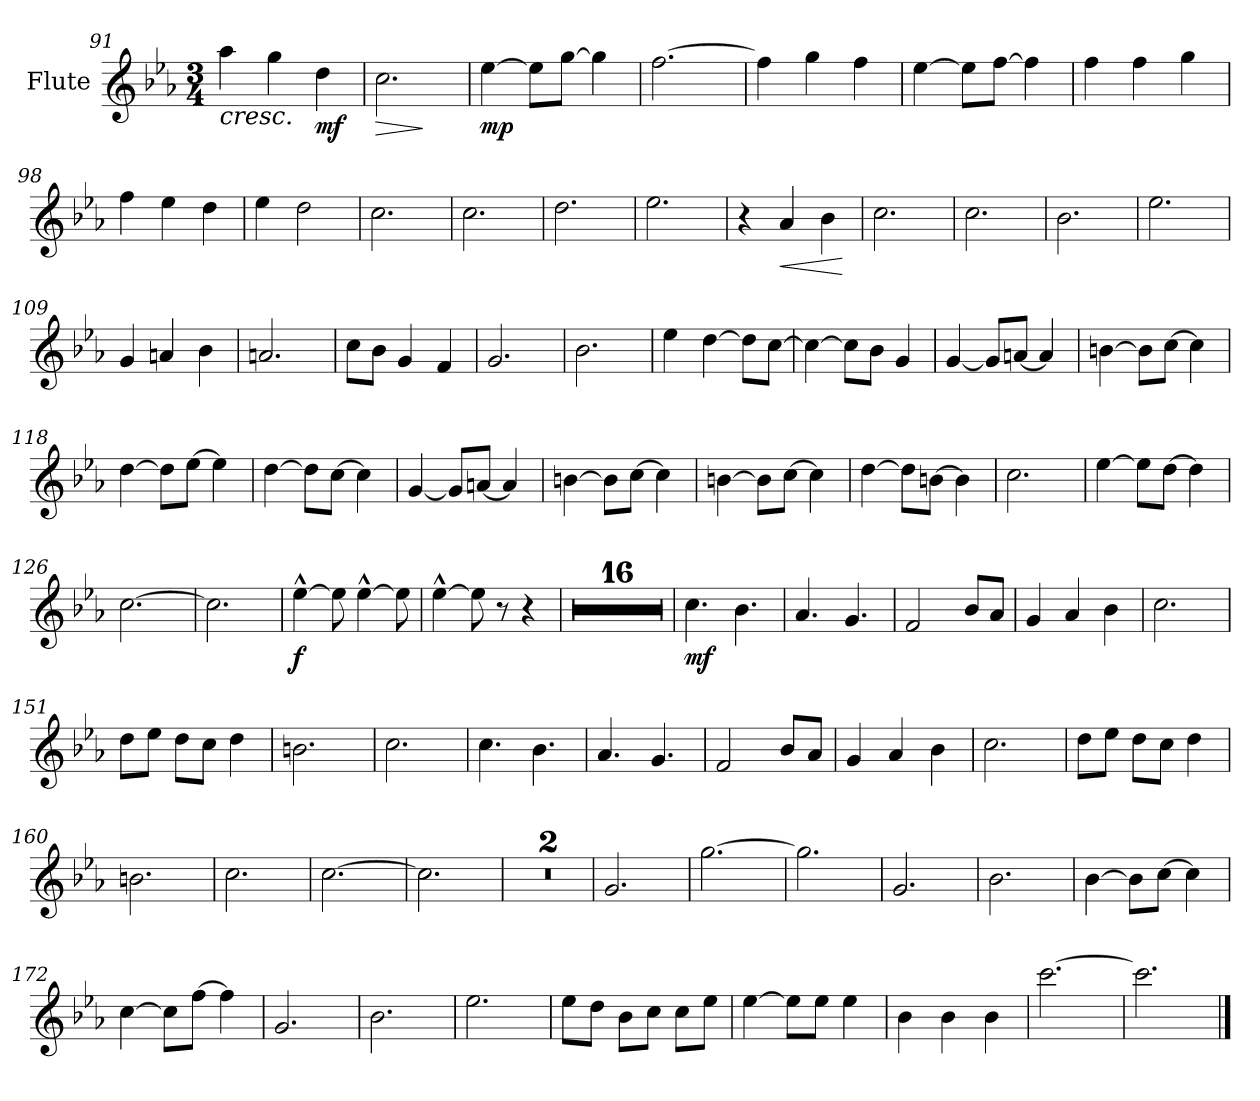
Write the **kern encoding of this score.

**kern	**dynam
*part1	*part1
*staff1	*staff1
*I"Flute	*
*I'Fl.	*
*clefG2	*
*k[b-e-a-]	*
*M3/4	*
=91	=91
!	!LO:HP:b
4aa-\	<
4gg\	.
!	!LO:DY:b
4dd\	mf
.	[
=92	=92
!	!LO:HP:b
2.cc\	>
.	]
=93	=93
!	!LO:DY:b
[4ee-\	mp
8ee-\L]	.
[8gg\J	.
4gg\]	.
=94	=94
[2.ff\	.
=95	=95
4ff\]	.
4gg\	.
4ff\	.
=96	=96
[4ee-\	.
8ee-\L]	.
[8ff\J	.
4ff\]	.
=97	=97
4ff\	.
4ff\	.
4gg\	.
=98	=98
4ff\	.
4ee-\	.
4dd\	.
!!LO:PB:g=z
=99	=99
4ee-\	.
2dd\	.
=100	=100
2.cc\	.
=101	=101
2.cc\	.
=102	=102
2.dd\	.
=103	=103
2.ee-\	.
=104	=104
4r	.
!	!LO:HP:b
4a-/	<
4b-\	.
.	[
=105	=105
2.cc\	.
=106	=106
2.cc\	.
=107	=107
2.b-\	.
=108	=108
2.ee-\	.
=109	=109
4g/	.
4an/	.
4b-\	.
=110	=110
2.an/	.
=111	=111
8cc\L	.
8b-\J	.
4g/	.
4f/	.
=112	=112
2.g/	.
!!LO:LB:g=z
=113	=113
2.b-\	.
=114	=114
4ee-\	.
[4dd\	.
8dd\L]	.
[8cc\J	.
=115	=115
4cc\_	.
8cc\L]	.
8b-\J	.
4g/	.
=116	=116
[4g/	.
8g/L]	.
[8an/J	.
4a/]	.
=117	=117
[4bn\	.
8b\L]	.
[8cc\J	.
4cc\]	.
=118	=118
[4dd\	.
8dd\L]	.
[8ee-\J	.
4ee-\]	.
=119	=119
[4dd\	.
8dd\L]	.
[8cc\J	.
4cc\]	.
=120	=120
[4g/	.
8g/L]	.
[8an/J	.
4a/]	.
=121	=121
[4bn\	.
8b\L]	.
[8cc\J	.
4cc\]	.
!!LO:LB:g=z
=122	=122
[4bn\	.
8b\L]	.
[8cc\J	.
4cc\]	.
=123	=123
[4dd\	.
8dd\L]	.
[8bn\J	.
4b\]	.
=124	=124
2.cc\	.
=125	=125
[4ee-\	.
8ee-\L]	.
[8dd\J	.
4dd\]	.
=126	=126
[2.cc\	.
=127	=127
2.cc\]	.
=128	=128
!	!LO:DY:b
[4ee-^^\	f
8ee-\]	.
[4ee-^^\	.
8ee-\]	.
=129	=129
[4ee-^^\	.
8ee-\]	.
8r	.
4r	.
=130	=130
2.r	.
=131	=131
2.r	.
=132	=132
2.r	.
=133	=133
2.r	.
!!LO:LB:g=z
=134	=134
2.r	.
=135	=135
2.r	.
=136	=136
2.r	.
=137	=137
2.r	.
=138	=138
2.r	.
=139	=139
2.r	.
=140	=140
2.r	.
=141	=141
2.r	.
=142	=142
2.r	.
=143	=143
2.r	.
=144	=144
2.r	.
=145	=145
2.r	.
=146	=146
!	!LO:DY:b
4.cc\	mf
4.b-\	.
=147	=147
4.a-/	.
4.g/	.
=148	=148
2f/	.
8b-/L	.
8a-/J	.
!!LO:LB:g=z
=149	=149
4g/	.
4a-/	.
4b-\	.
=150	=150
2.cc\	.
=151	=151
8dd\L	.
8ee-\J	.
8dd\L	.
8cc\J	.
4dd\	.
=152	=152
2.bn\	.
=153	=153
2.cc\	.
=154	=154
4.cc\	.
4.b-\	.
=155	=155
4.a-/	.
4.g/	.
=156	=156
2f/	.
8b-/L	.
8a-/J	.
=157	=157
4g/	.
4a-/	.
4b-\	.
=158	=158
2.cc\	.
=159	=159
8dd\L	.
8ee-\J	.
8dd\L	.
8cc\J	.
4dd\	.
=160	=160
2.bn\	.
!!LO:LB:g=z
=161	=161
2.cc\	.
=162	=162
[2.cc\	.
=163	=163
2.cc\]	.
=164	=164
2.r	.
=165	=165
2.r	.
=166	=166
2.g/	.
=167	=167
[2.gg\	.
=168	=168
2.gg\]	.
=169	=169
2.g/	.
=170	=170
2.b-\	.
=171	=171
[4b-\	.
8b-\L]	.
[8cc\J	.
4cc\]	.
=172	=172
[4cc\	.
8cc\L]	.
[8ff\J	.
4ff\]	.
=173	=173
2.g/	.
=174	=174
2.b-\	.
!!LO:LB:g=z
=175	=175
2.ee-\	.
=176	=176
8ee-\L	.
8dd\J	.
8b-\L	.
8cc\J	.
8cc\L	.
8ee-\J	.
=177	=177
[4ee-\	.
8ee-\L]	.
8ee-\J	.
4ee-\	.
=178	=178
4b-\	.
4b-\	.
4b-\	.
=179	=179
[2.ccc\	.
=180	=180
2.ccc\]	.
==	==
*-	*-
